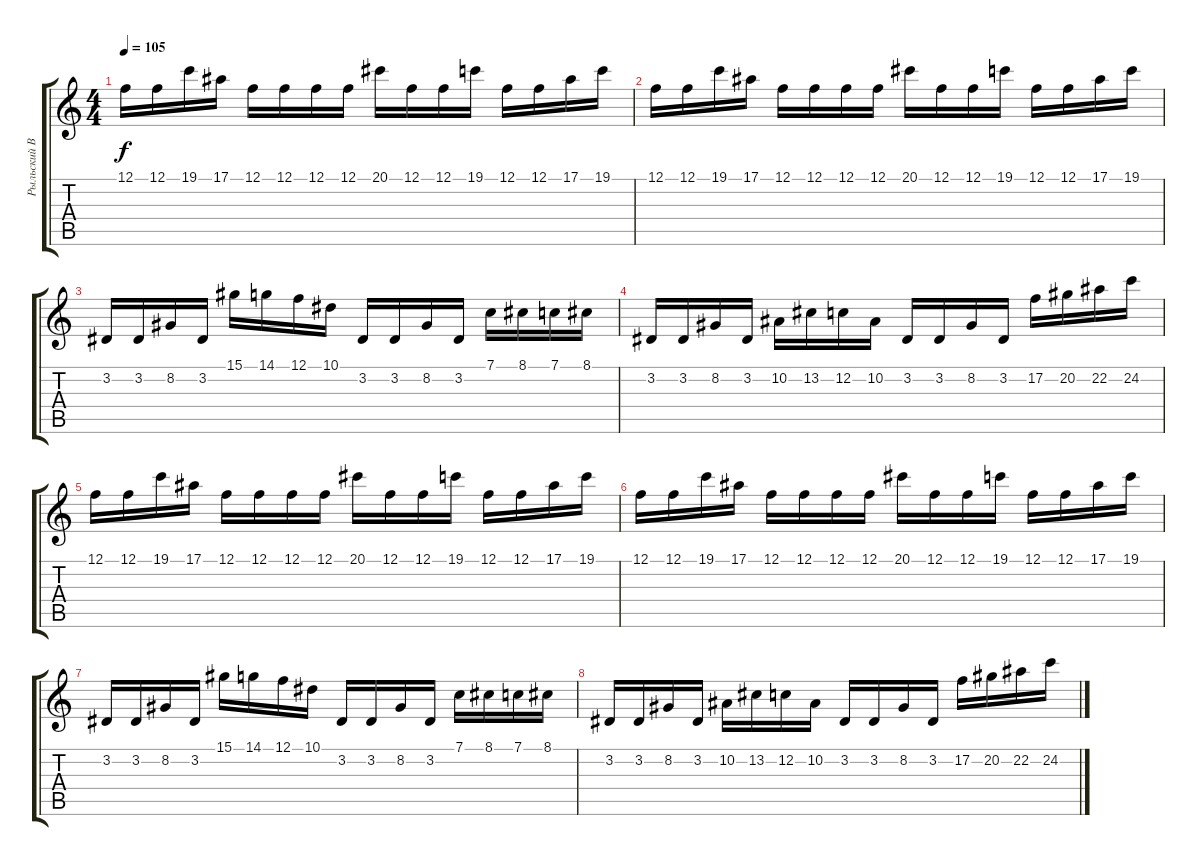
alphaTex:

\track ("Рыльский Владислав" "Рыльский В") {instrument lead1square}
\staff {score tabs}
\tuning (F4 C4 Ab3 Eb3 Bb2 F2) {hide}
\ts (4 4)
\tempo 105
\clef g2
\ks c
12.1.16{dy f} 12.1.16 19.1.16 17.1.16 12.1.16 12.1.16 12.1.16 12.1.16 20.1.16 12.1.16 12.1.16 19.1.16 12.1.16 12.1.16 17.1.16 19.1.16 |
12.1.16 12.1.16 19.1.16 17.1.16 12.1.16 12.1.16 12.1.16 12.1.16 20.1.16 12.1.16 12.1.16 19.1.16 12.1.16 12.1.16 17.1.16 19.1.16 |
3.2.16 3.2.16 8.2.16 3.2.16 15.1.16 14.1.16 12.1.16 10.1.16 3.2.16 3.2.16 8.2.16 3.2.16 7.1.16 8.1.16 7.1.16 8.1.16 |
3.2.16 3.2.16 8.2.16 3.2.16 10.2.16 13.2.16 12.2.16 10.2.16 3.2.16 3.2.16 8.2.16 3.2.16 17.2.16 20.2.16 22.2.16 24.2.16 |
12.1.16 12.1.16 19.1.16 17.1.16 12.1.16 12.1.16 12.1.16 12.1.16 20.1.16 12.1.16 12.1.16 19.1.16 12.1.16 12.1.16 17.1.16 19.1.16 |
12.1.16 12.1.16 19.1.16 17.1.16 12.1.16 12.1.16 12.1.16 12.1.16 20.1.16 12.1.16 12.1.16 19.1.16 12.1.16 12.1.16 17.1.16 19.1.16 |
3.2.16 3.2.16 8.2.16 3.2.16 15.1.16 14.1.16 12.1.16 10.1.16 3.2.16 3.2.16 8.2.16 3.2.16 7.1.16 8.1.16 7.1.16 8.1.16 |
3.2.16 3.2.16 8.2.16 3.2.16 10.2.16 13.2.16 12.2.16 10.2.16 3.2.16 3.2.16 8.2.16 3.2.16 17.2.16 20.2.16 22.2.16 24.2.16
